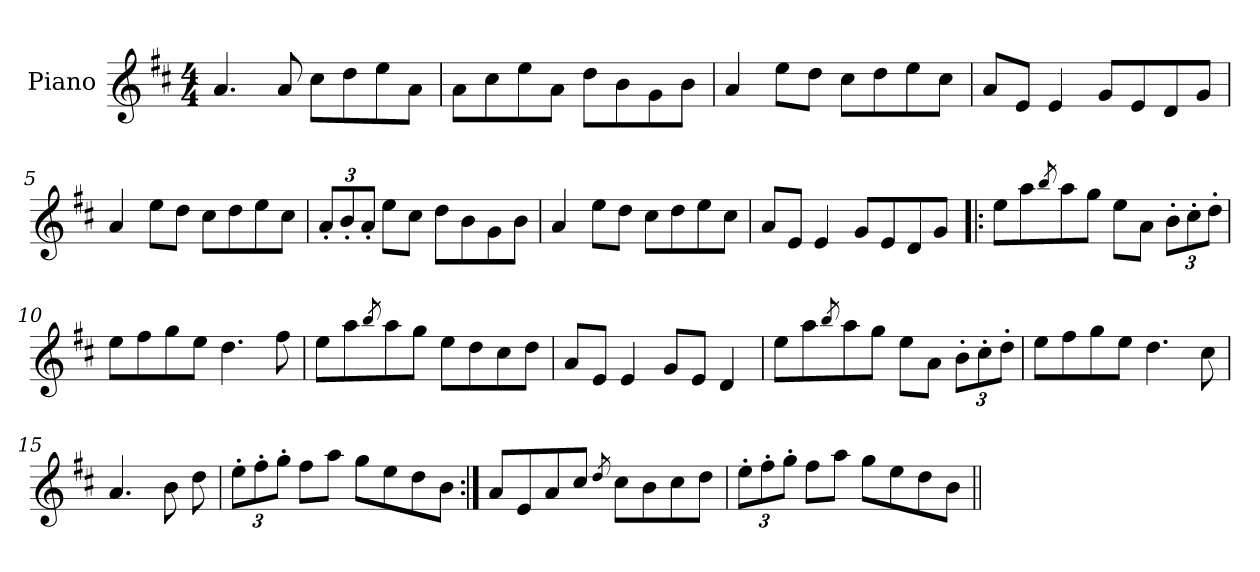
**kern
*part1
*staff1
*I"Piano
*I'Pno
*clefG2
*k[f#c#]
*D:
*M4/4
=1
4.a/
8a/
8cc#\L
8dd\
8ee\
8a\J
=2
8a\L
8cc#\
8ee\
8a\J
8dd\L
8b\
8g\
8b\J
=3
4a/
8ee\L
8dd\J
8cc#\L
8dd\
8ee\
8cc#\J
=4
8a/L
8e/J
4e/
8g/L
8e/
8d/
8g/J
!!LO:LB:g=z
=5
4a/
8ee\L
8dd\J
8cc#\L
8dd\
8ee\
8cc#\J
=6
12a'/L
12b'/
12a'/J
8ee\L
8cc#\J
8dd\L
8b\
8g\
8b\J
=7
4a/
8ee\L
8dd\J
8cc#\L
8dd\
8ee\
8cc#\J
=8
8a/L
8e/J
4e/
8g/L
8e/
8d/
8g/J
!!LO:LB:g=z
=9!|:
8ee\L
8aa\
8qbb/
8aa\
8gg\J
8ee\L
8a\J
12b'\L
12cc#'\
12dd'\J
=10
8ee\L
8ff#\
8gg\
8ee\J
4.dd\
8ff#\
=11
8ee\L
8aa\
8qbb/
8aa\
8gg\J
8ee\L
8dd\
8cc#\
8dd\J
=12
8a/L
8e/J
4e/
8g/L
8e/J
4d/
!!LO:LB:g=z
=13
8ee\L
8aa\
8qbb/
8aa\
8gg\J
8ee\L
8a\J
12b'\L
12cc#'\
12dd'\J
=14
8ee\L
8ff#\
8gg\
8ee\J
4.dd\
8cc#\
=15
4.a/
8b\
8dd\
=16
12ee'\L
12ff#'\
12gg'\J
8ff#\L
8aa\J
8gg\L
8ee\
8dd\
8b\J
!!LO:LB:g=z
=17:|!
8a/L
8e/
8a/
8cc#/J
8qdd/
8cc#\L
8b\
8cc#\
8dd\J
=18
12ee'\L
12ff#'\
12gg'\J
8ff#\L
8aa\J
8gg\L
8ee\
8dd\
8b\J
=||
*-
